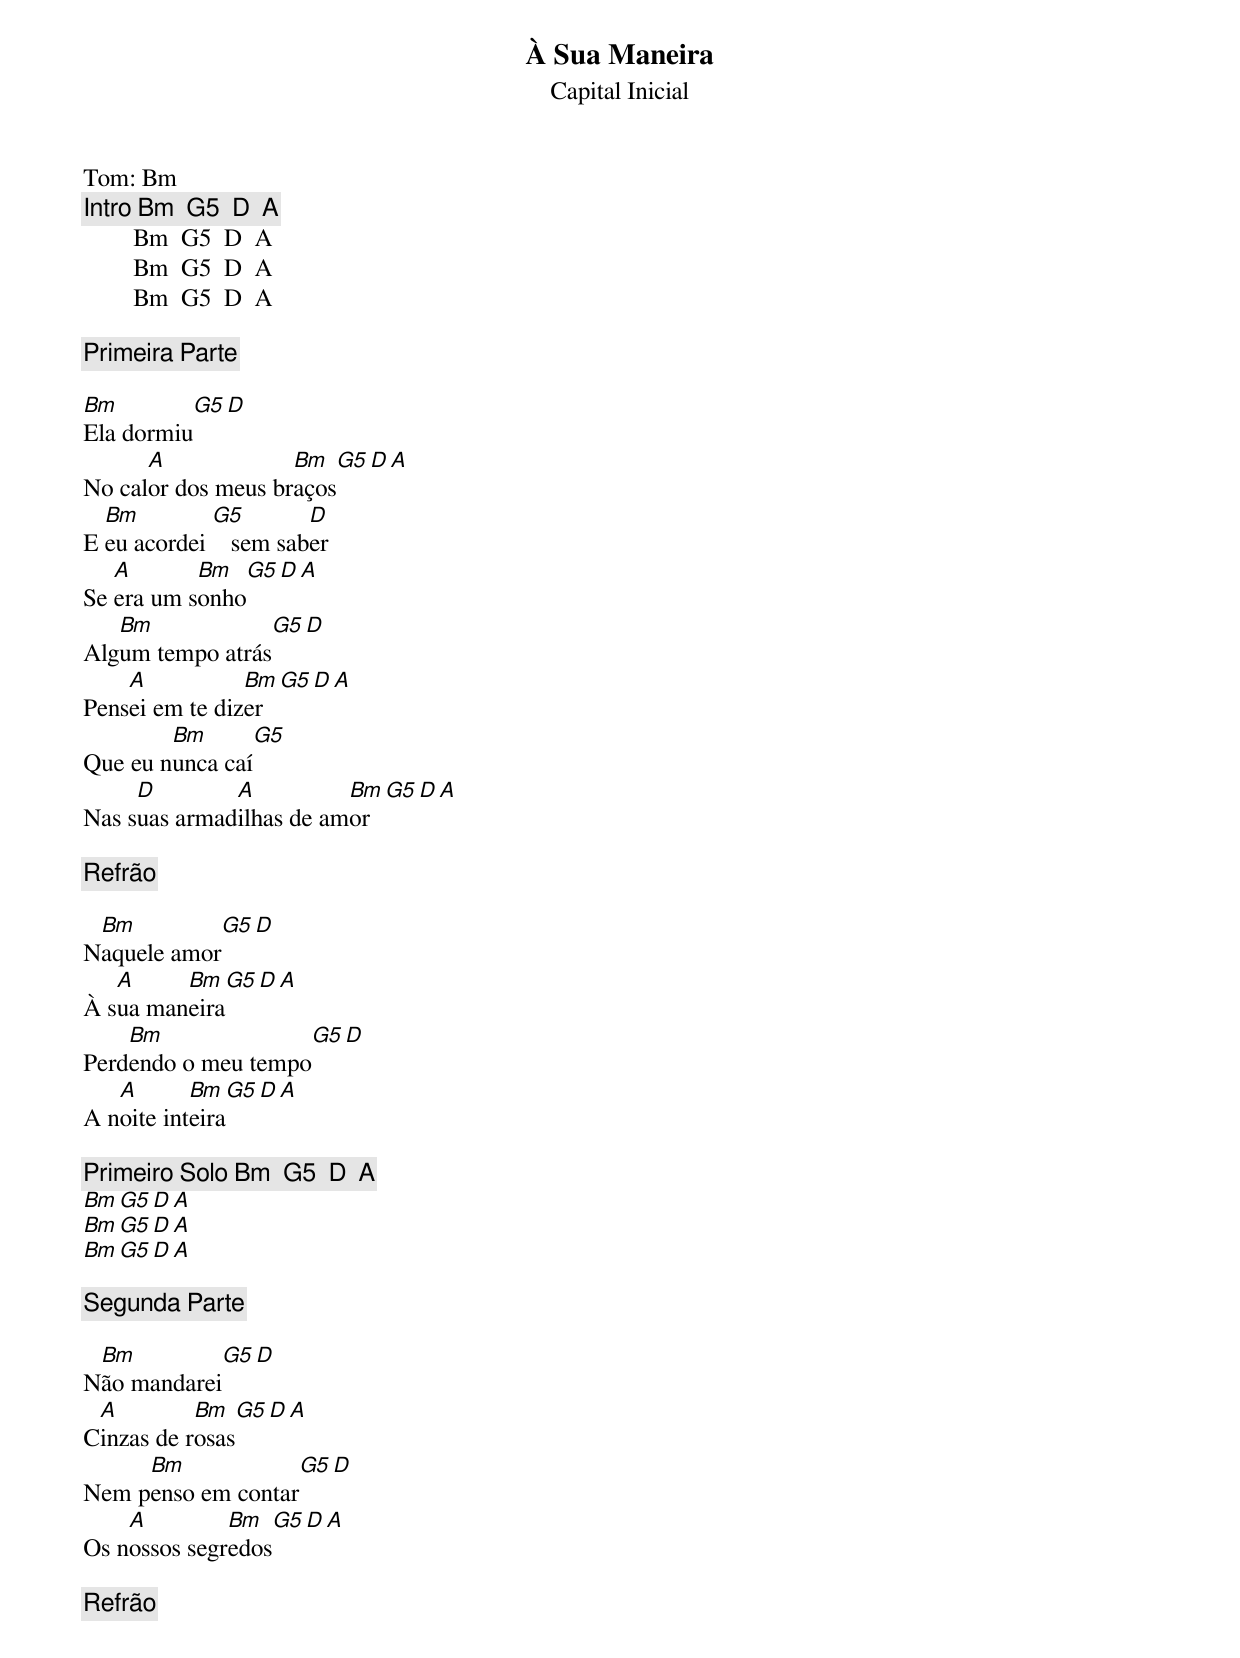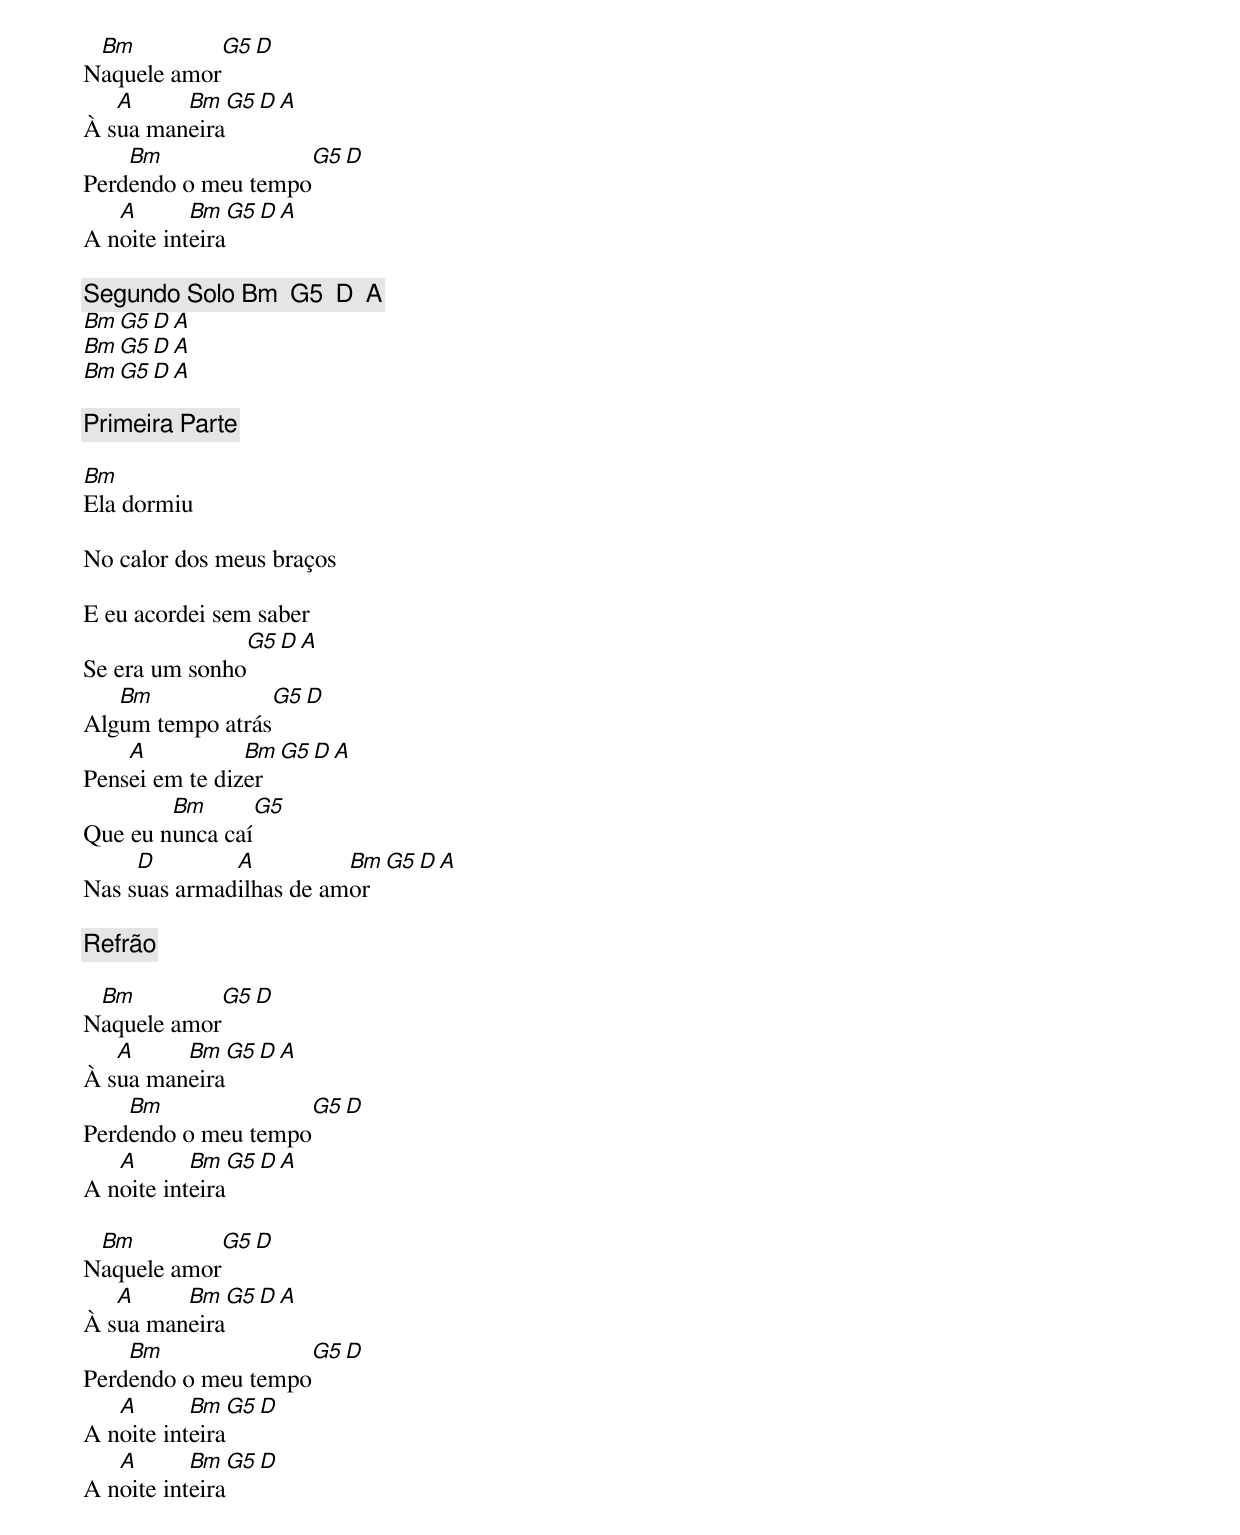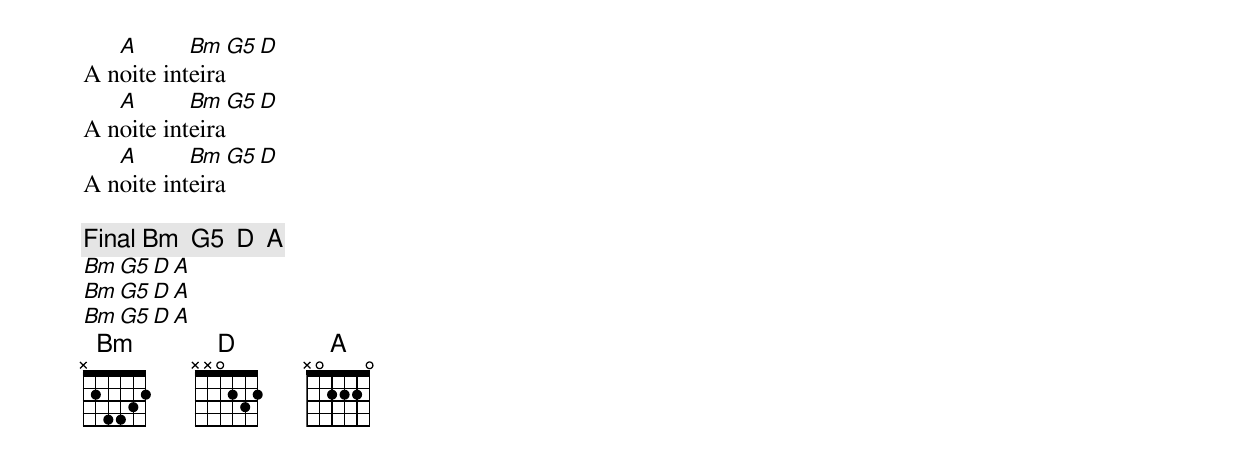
À Sua Maneira
Capital Inicial

Tom: Bm
[Intro] Bm  G5  D  A
        Bm  G5  D  A
        Bm  G5  D  A
        Bm  G5  D  A

[Primeira Parte]

Bm         G5  D
Ela dormiu
      A             Bm   G5  D  A
No calor dos meus braços
  Bm         G5        D
E eu acordei    sem saber
   A       Bm   G5  D  A
Se era um sonho
   Bm             G5  D
Algum tempo atrás
    A           Bm  G5  D  A
Pensei em te dizer
        Bm       G5
Que eu nunca caí
     D        A          Bm  G5  D  A
Nas suas armadilhas de amor

[Refrão]

 Bm          G5  D
Naquele amor
   A     Bm   G5  D  A
À sua maneira
    Bm               G5  D
Perdendo o meu tempo
   A       Bm   G5  D  A
A noite inteira

[Primeiro Solo] Bm  G5  D  A
                Bm  G5  D  A
                Bm  G5  D  A
                Bm  G5  D  A

[Segunda Parte]

 Bm          G5  D
Não mandarei
 A         Bm   G5  D  A
Cinzas de rosas
     Bm             G5  D
Nem penso em contar
    A         Bm   G5  D  A
Os nossos segredos

[Refrão]

 Bm          G5  D
Naquele amor
   A     Bm   G5  D  A
À sua maneira
    Bm               G5  D
Perdendo o meu tempo
   A       Bm   G5  D  A
A noite inteira

[Segundo Solo] Bm  G5  D  A
               Bm  G5  D  A
               Bm  G5  D  A
               Bm  G5  D  A

[Primeira Parte]

Bm
Ela dormiu

No calor dos meus braços

E eu acordei sem saber
                G5  D  A
Se era um sonho
   Bm             G5  D
Algum tempo atrás
    A           Bm  G5  D  A
Pensei em te dizer
        Bm       G5
Que eu nunca caí
     D        A          Bm  G5  D  A
Nas suas armadilhas de amor

[Refrão]

 Bm          G5  D
Naquele amor
   A     Bm   G5  D  A
À sua maneira
    Bm               G5  D
Perdendo o meu tempo
   A       Bm   G5  D  A
A noite inteira

 Bm          G5  D
Naquele amor
   A     Bm   G5  D  A
À sua maneira
    Bm               G5  D
Perdendo o meu tempo
   A       Bm   G5  D
A noite inteira
   A       Bm   G5  D
A noite inteira
   A       Bm   G5  D
A noite inteira
   A       Bm   G5  D
A noite inteira
   A       Bm   G5  D
A noite inteira

[Final] Bm  G5  D  A
        Bm  G5  D  A
        Bm  G5  D  A
        Bm  G5  D  A
